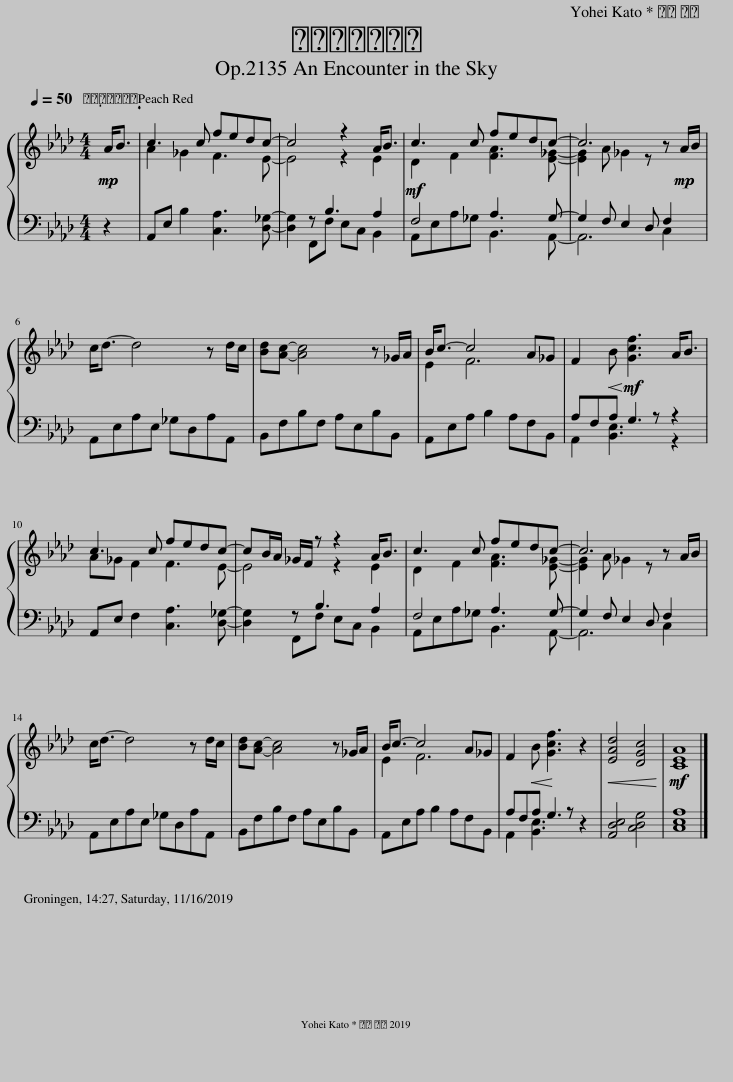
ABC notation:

X:1
%%score { ( 1 3 ) | ( 2 4 ) }
L:1/8
Q:1/4=50
M:4/4
I:linebreak $
K:Ab
V:1 treble
V:3 treble
V:2 bass
V:4 bass
V:1
!mp! A<B | c3 c fedc- | c4 z2 A<B |!mf! c3 c fedc- | c6 z!mp! A/B/ |$ %5
 c<d- d4 z d/c/ | [Bd][Ac]- [Ac]4 z _G/A/ | B<c- c4 A_G | F2!<(! B!mf! [Gcf]3 A<B!<)! |$ c3 c fedc- | %10
 cB/A/ _G/F/ z z2 A<B | c3 c fedc- | c6 z A/B/ |$ c<d- d4 z d/c/ | [Bd][Ac]- [Ac]4 z _G/A/ | %15
 B<c- c4 A_G | F2!<(! B [Gcf]3 z2!<)! |!<(! [EAd]4 [DGc]4!<)! |!mf! [CEA]8 |] %19
V:2
 z2 | A,,E, B,2 [C,A,]3 [D,_G,]- | [D,G,]2 F,,F, E,C, B,,2 | A,,E,A,_G, B,,3 A,,- | A,,6 F,2 |$ %5
 A,,E,A,E, _G,D,A,A,, | B,,F,B,F, A,E,B,B,, | A,,E,A, B,2 A,F,B,, | A,,2 [B,,E,]3 z z2 |$ A,,E, F,2 [C,A,]3 [D,_G,]- | %10
 [D,G,]2 F,,F, E,C, B,,2 | A,,E,A,_G, B,,3 A,,- | A,,6 F,2 |$ A,,E,A,E, _G,D,A,A,, | B,,F,B,F, A,E,B,B,, | %15
 A,,E,A, B,2 A,F,B,, | A,,2 [B,,E,]3 z z2 | [A,,D,E,]4 [C,D,G,]4 | [C,E,A,]8 |] %19
V:3
 x2 | A2 _G2 F3 E- | E4 z2 E2 | D2 F2 [FA]3 [E_G]- | [EG]2 A _G2 z x2 |$ %5
 x8 | x8 | E2 F6 | x8 |$ A_G F2 F3 E- | %10
 E4 z2 E2 | D2 F2 [FA]3 [E_G]- | [EG]2 A _G2 z x2 |$ x8 | x8 | %15
 E2 F6 | x8 | x8 | x8 |] %19
V:4
 x2 | x8 | x2 z B,3 A,2 | F,4 A,3 _G,- | G,2 F, E,2 D, C,2 |$ %5
 x8 | x8 | x8 | A,F,A, G,3 z2 |$ x8 | %10
 x2 z B,3 A,2 | F,4 A,3 _G,- | G,2 F, E,2 D, C,2 |$ x8 | x8 | %15
 x8 | A,F,A, G,3 x2 | x8 | x8 |] %19
